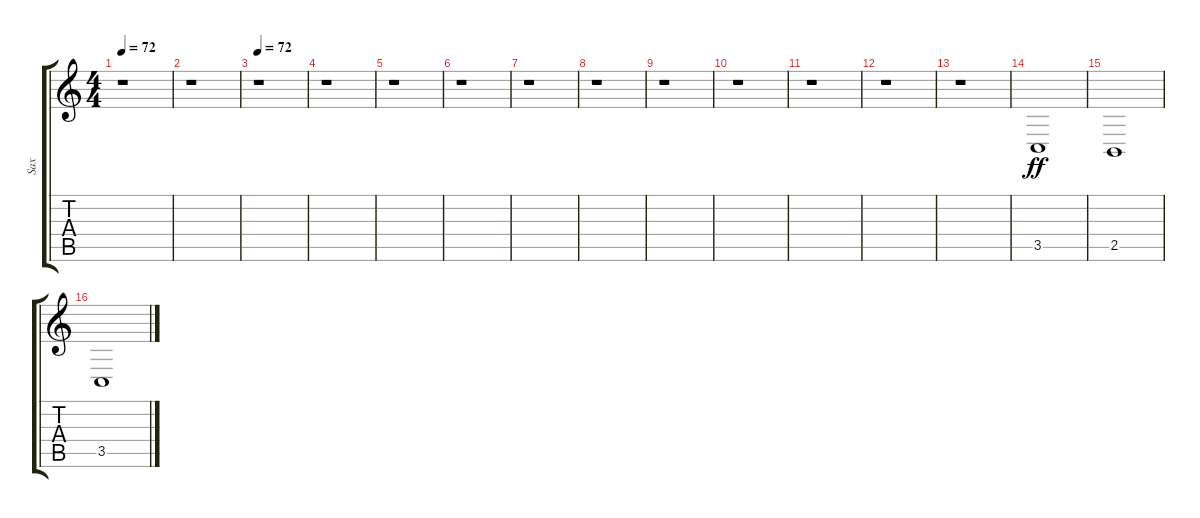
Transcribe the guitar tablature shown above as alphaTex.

\track ("Sax" "Sax") {instrument tenorsax}
\staff {score tabs}
\tuning (E4 B3 G3 D3 A2 E2) {hide}
\ts (4 4)
\tempo 72
\clef g2
\ks c
r.1{dy ff instrument tenorsax} |
r.1 |
\tempo 72
r.1 |
r.1 |
r.1 |
r.1 |
r.1 |
r.1 |
r.1 |
r.1 |
r.1 |
r.1 |
r.1 |
3.5.1 |
2.5.1 |
3.5.1
